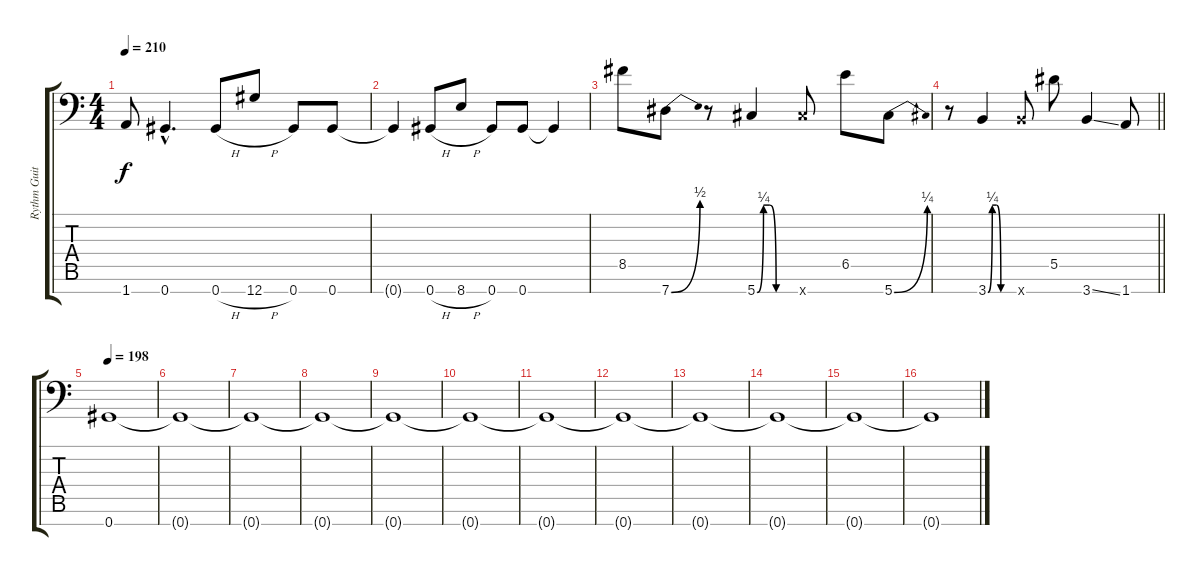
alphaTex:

\track ("Rythm Guitar #2" "Rythm Guit") {instrument distortionguitar}
\staff {score tabs}
\tuning (Eb4 Bb3 F3 Eb3 Bb2 F2 Ab1) {hide}
\ts (4 4)
\tempo 210
\clef f4
\ks c
1.7{t}.8{dy f} 0.7{hac}.4{d} 0.7{h}.8 12.7{h}.8 0.7.8 0.7.8 |
0.7{t}.4 0.7{h}.8 8.7{h}.8 0.7.8 0.7.8 0.7{t}.4 |
8.5.8 7.7{be (bend 0 0 60 2)}.8 r.8 5.7{be (custom 0 0 10 1 20 1 30 0 60 0)}.4 5.7{x}.8 6.5.8 5.7{be (bend 0 0 60 1)}.8 |
\barLineRight lightlight
r.8 3.7{be (custom 0 0 10 1 20 1 30 0 60 0)}.4 3.7{x}.8 5.5.8 3.7{ss}.4 1.7.8 |
\section ("" "")
\tempo 198
0.7.1 |
0.7{t}.1{volume 9} |
0.7{t}.1 |
0.7{t}.1 |
0.7{t}.1 |
0.7{t}.1{volume 6} |
0.7{t}.1 |
0.7{t}.1 |
0.7{t}.1 |
0.7{t}.1 |
0.7{t}.1 |
0.7{t}.1
